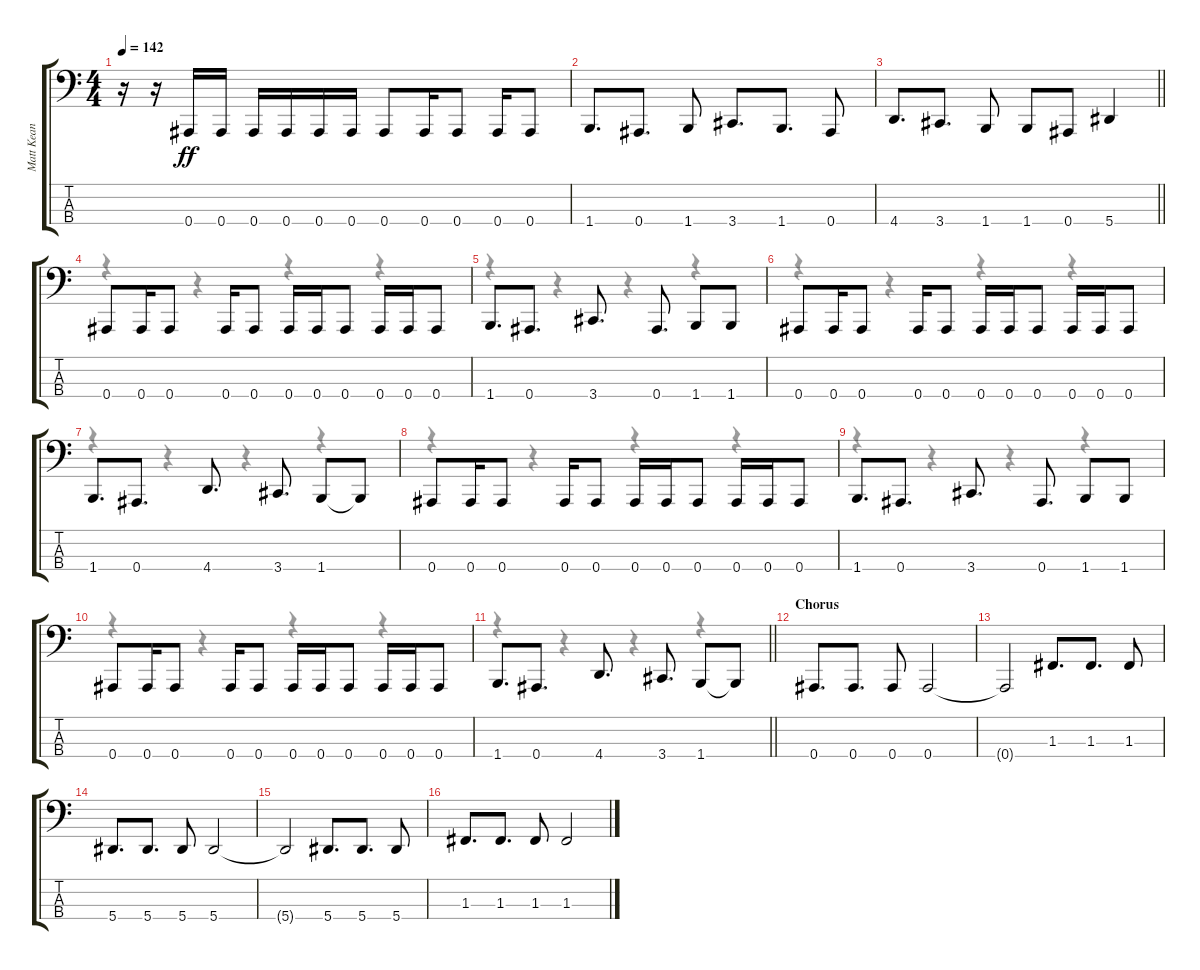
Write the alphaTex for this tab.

\track ("Matt Kean" "Matt Kean") {instrument electricbasspick}
\staff {score tabs}
\tuning (Eb2 Bb1 F1 Bb0) {hide}
\voice
\ts (4 4)
\tempo 142
\clef f4
\ks c
r.16{dy ff} r.16 0.4.16 0.4.16 0.4.16 0.4.16 0.4.16 0.4.16 0.4.8 0.4.16 0.4.8 0.4.16 0.4.8 |
1.4.8{d} 0.4.8{d} 1.4.8 3.4.8{d} 1.4.8{d} 0.4.8 |
\barLineRight lightlight
4.4.8{d} 3.4.8{d} 1.4.8 1.4.8 0.4.8 5.4.4 |
0.4.8 0.4.16 0.4.8 0.4.16 0.4.8 0.4.16 0.4.16 0.4.8 0.4.16 0.4.16 0.4.8 |
1.4.8{d} 0.4.8{d} 3.4.8{d} 0.4.8{d} 1.4.8 1.4.8 |
0.4.8 0.4.16 0.4.8 0.4.16 0.4.8 0.4.16 0.4.16 0.4.8 0.4.16 0.4.16 0.4.8 |
1.4.8{d} 0.4.8{d} 4.4.8{d} 3.4.8{d} 1.4.8 1.4{t}.8 |
0.4.8 0.4.16 0.4.8 0.4.16 0.4.8 0.4.16 0.4.16 0.4.8 0.4.16 0.4.16 0.4.8 |
1.4.8{d} 0.4.8{d} 3.4.8{d} 0.4.8{d} 1.4.8 1.4.8 |
0.4.8 0.4.16 0.4.8 0.4.16 0.4.8 0.4.16 0.4.16 0.4.8 0.4.16 0.4.16 0.4.8 |
\barLineRight lightlight
1.4.8{d} 0.4.8{d} 4.4.8{d} 3.4.8{d} 1.4.8 1.4{t}.8 |
\section ("" "Chorus")
0.4.8{d} 0.4.8{d} 0.4.8 0.4.2 |
0.4{t}.2 1.3.8{d} 1.3.8{d} 1.3.8 |
5.4.8{d} 5.4.8{d} 5.4.8 5.4.2 |
5.4{t}.2 5.4.8{d} 5.4.8{d} 5.4.8 |
1.3.8{d} 1.3.8{d} 1.3.8 1.3.2
\voice
\clef f4
\ottava regular
\simile none
\ks c
|
|
\barLineRight lightlight
|
r.4 r.4 r.4 r.4 |
r.4 r.4 r.4 r.4 |
r.4 r.4 r.4 r.4 |
r.4 r.4 r.4 r.4 |
r.4 r.4 r.4 r.4 |
r.4 r.4 r.4 r.4 |
r.4 r.4 r.4 r.4 |
\barLineRight lightlight
r.4 r.4 r.4 r.4 |
|
|
|
|
